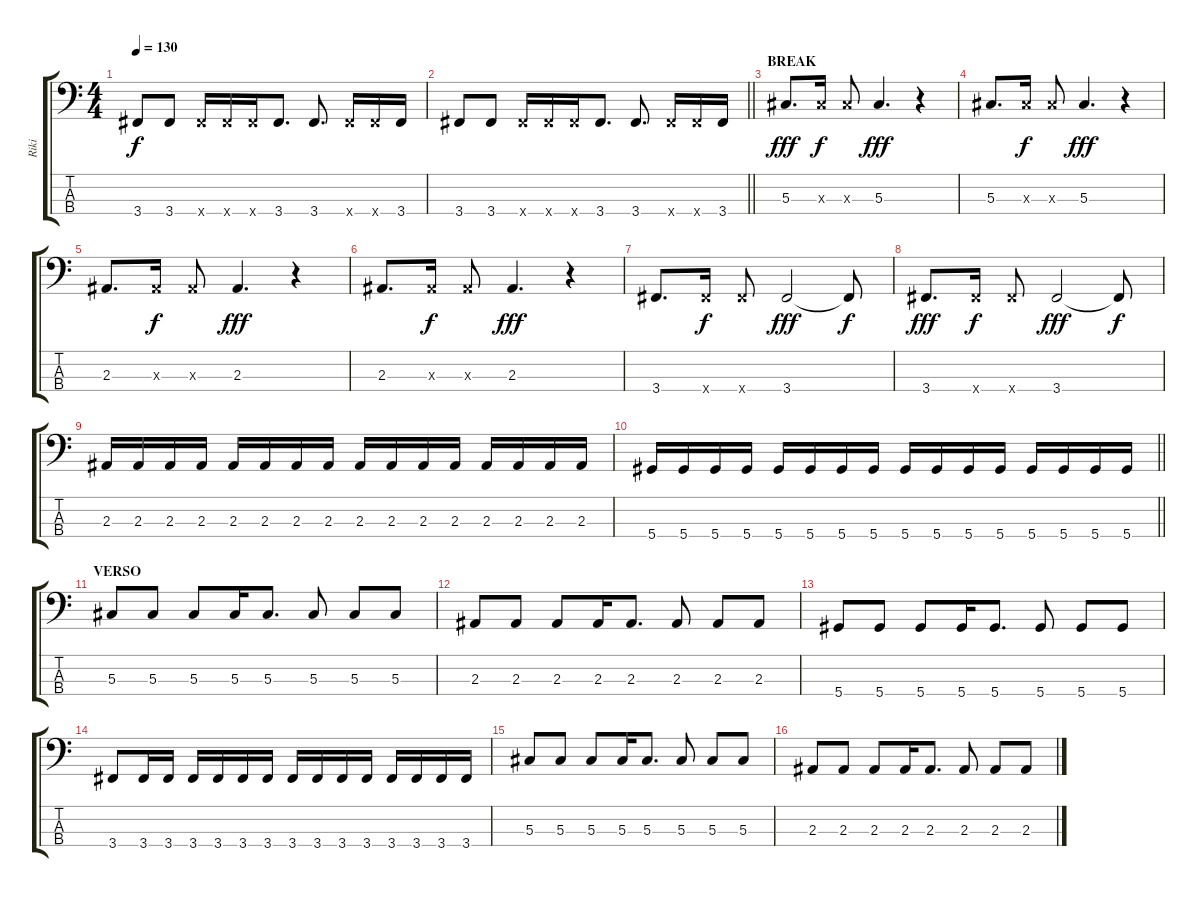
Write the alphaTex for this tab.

\track ("Riki" "Riki") {instrument electricbasspick}
\staff {score tabs}
\tuning (Gb2 Db2 Ab1 Eb1) {hide}
\ts (4 4)
\tempo 130
\clef f4
\ks c
3.4.8{dy f} 3.4.8 3.4{x}.16 3.4{x}.16 3.4{x}.16 3.4.8{d} 3.4.8{d} 3.4{x}.16 3.4{x}.16 3.4.16 |
\barLineRight lightlight
3.4.8 3.4.8 3.4{x}.16 3.4{x}.16 3.4{x}.16 3.4.8{d} 3.4.8{d} 3.4{x}.16 3.4{x}.16 3.4.16 |
\section ("" "BREAK")
5.3.8{d dy fff} 5.3{x}.16{dy f} 5.3{x}.8 5.3.4{d dy fff} r.4 |
5.3.8{d} 5.3{x}.16{dy f} 5.3{x}.8 5.3.4{d dy fff} r.4 |
2.3.8{d} 2.3{x}.16{dy f} 2.3{x}.8 2.3.4{d dy fff} r.4 |
2.3.8{d} 2.3{x}.16{dy f} 2.3{x}.8 2.3.4{d dy fff} r.4 |
3.4.8{d} 3.4{x}.16{dy f} 3.4{x}.8 3.4.2{dy fff} 3.4{t}.8{dy f} |
3.4.8{d dy fff} 3.4{x}.16{dy f} 3.4{x}.8 3.4.2{dy fff} 3.4{t}.8{dy f} |
2.3.16 2.3.16 2.3.16 2.3.16 2.3.16 2.3.16 2.3.16 2.3.16 2.3.16 2.3.16 2.3.16 2.3.16 2.3.16 2.3.16 2.3.16 2.3.16 |
\barLineRight lightlight
5.4.16 5.4.16 5.4.16 5.4.16 5.4.16 5.4.16 5.4.16 5.4.16 5.4.16 5.4.16 5.4.16 5.4.16 5.4.16 5.4.16 5.4.16 5.4.16 |
\section ("" "VERSO")
5.3.8 5.3.8 5.3.8 5.3.16 5.3.8{d} 5.3.8 5.3.8 5.3.8 |
2.3.8 2.3.8 2.3.8 2.3.16 2.3.8{d} 2.3.8 2.3.8 2.3.8 |
5.4.8 5.4.8 5.4.8 5.4.16 5.4.8{d} 5.4.8 5.4.8 5.4.8 |
3.4.8 3.4.16 3.4.16 3.4.16 3.4.16 3.4.16 3.4.16 3.4.16 3.4.16 3.4.16 3.4.16 3.4.16 3.4.16 3.4.16 3.4.16 |
5.3.8 5.3.8 5.3.8 5.3.16 5.3.8{d} 5.3.8 5.3.8 5.3.8 |
2.3.8 2.3.8 2.3.8 2.3.16 2.3.8{d} 2.3.8 2.3.8 2.3.8
